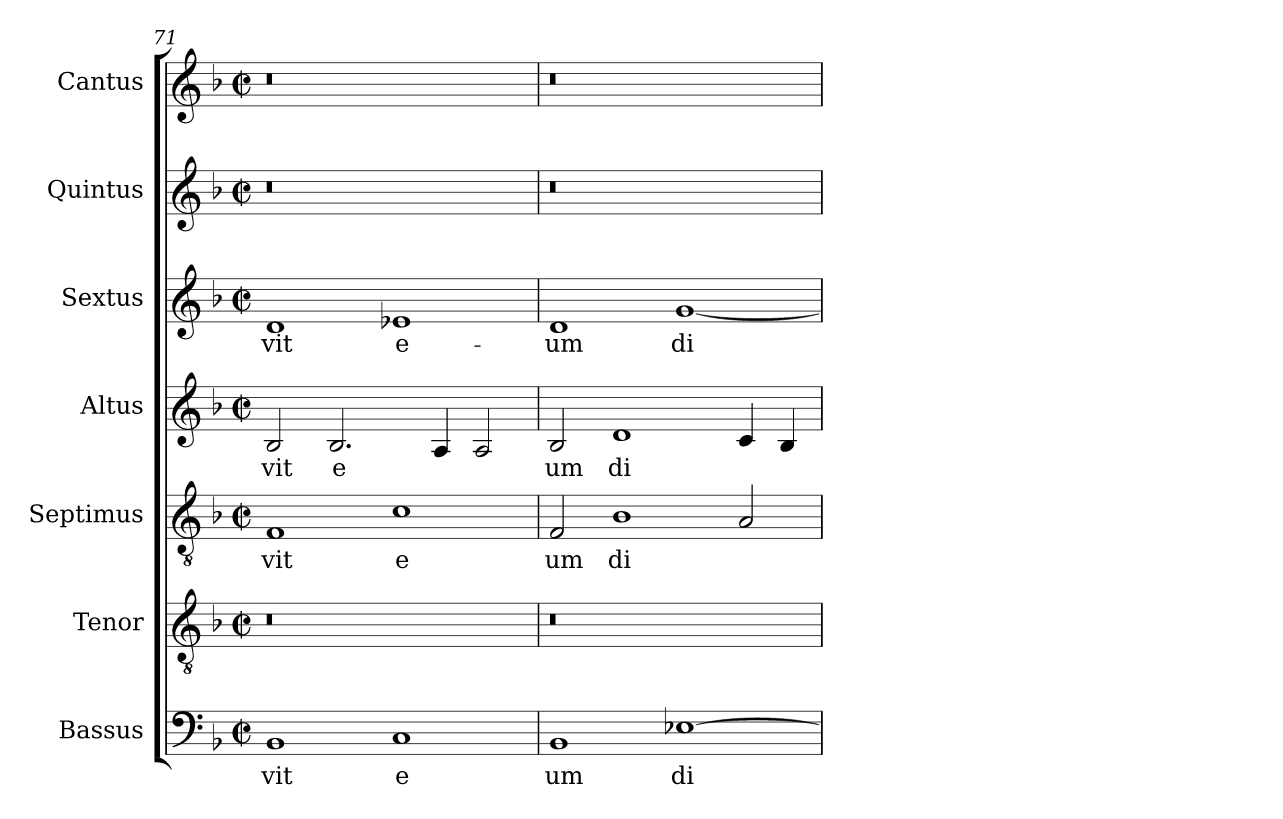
**kern	**text	**kern	**kern	**text	**kern	**text	**kern	**text	**kern	**kern
*part7	*part7	*part6	*part5	*part5	*part4	*part4	*part3	*part3	*part2	*part1
*staff7	*staff7	*staff6	*staff5	*staff5	*staff4	*staff4	*staff3	*staff3	*staff2	*staff1
*I"Bassus	*	*I"Tenor	*I"Septimus	*	*I"Altus	*	*I"Sextus	*	*I"Quintus	*I"Cantus
*clefF4	*	*clefGv2	*clefGv2	*	*clefG2	*	*clefG2	*	*clefG2	*clefG2
*k[b-]	*	*k[b-]	*k[b-]	*	*k[b-]	*	*k[b-]	*	*k[b-]	*k[b-]
*F:	*	*F:	*F:	*	*F:	*	*F:	*	*F:	*F:
*M2/2	*	*M2/2	*M2/2	*	*M2/2	*	*M2/2	*	*M2/2	*M2/2
*met(c|)	*	*met(c|)	*met(c|)	*	*met(c|)	*	*met(c|)	*	*met(c|)	*met(c|)
=71	=71	=71	=71	=71	=71	=71	=71	=71	=71	=71
!	!LO:LY:b:cj	!	!	!LO:LY:b:cj	!	!LO:LY:b:cj	!	!LO:LY:b:cj	!	!
1BB-	vit	0r	1F	vit	2B-/	vit	1d	-vit	0r	0r
!	!	!	!	!	!	!LO:LY:b:cj	!	!	!	!
.	.	.	.	.	2.B-/	e	.	.	.	.
!	!LO:LY:b:cj	!	!	!LO:LY:b:cj	!	!	!	!LO:LY:b:cj	!	!
1C	e	.	1c	e	.	.	1e-X	e-	.	.
.	.	.	.	.	4A/	.	.	.	.	.
.	.	.	.	.	2A/	.	.	.	.	.
=72	=72	=72	=72	=72	=72	=72	=72	=72	=72	=72
!	!LO:LY:b:cj	!	!	!LO:LY:b:cj	!	!LO:LY:b:cj	!	!LO:LY:b:cj	!	!
1BB-	um	0r	2F/	um	2B-/	um	1d	-um	0r	0r
!	!	!	!	!LO:LY:b:cj	!	!LO:LY:b:cj	!	!	!	!
.	.	.	1B-	di	1d	di	.	.	.	.
!	!LO:LY:b:cj	!	!	!	!	!	!	!LO:LY:b:cj	!	!
[>1E-X	di	.	.	.	.	.	[<1g	di-	.	.
.	.	.	2A/	.	4c/	.	.	.	.	.
.	.	.	.	.	4B-/	.	.	.	.	.
=	=	=	=	=	=	=	=	=	=	=
*-	*-	*-	*-	*-	*-	*-	*-	*-	*-	*-
